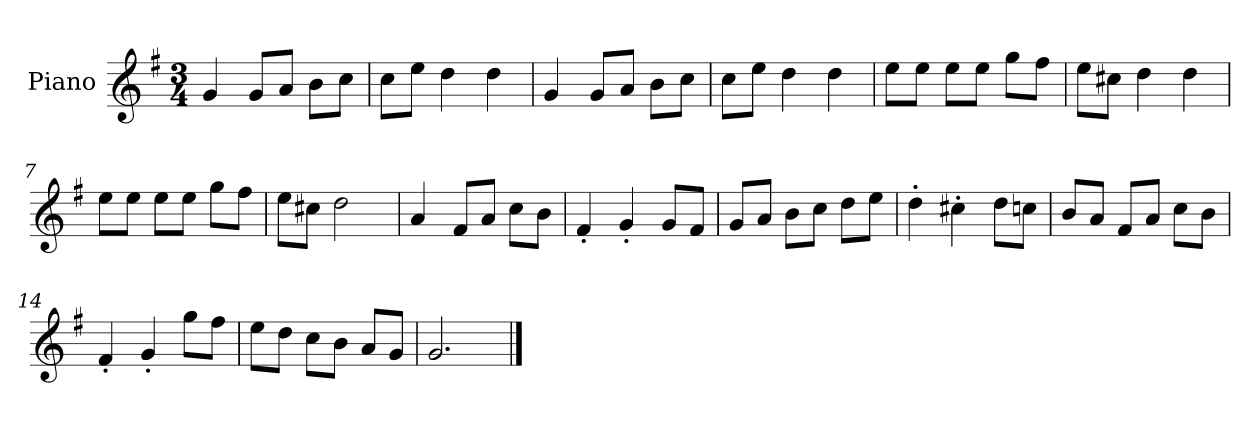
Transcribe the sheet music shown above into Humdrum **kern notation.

**kern
*part1
*staff1
*I"Piano
*I'P-no
*clefG2
*k[f#]
*M3/4
*MM179
=1
4g/
8g/L
8a/J
8b\L
8cc\J
=2
8cc\L
8ee\J
4dd\
4dd\
=3
4g/
8g/L
8a/J
8b\L
8cc\J
=4
8cc\L
8ee\J
4dd\
4dd\
=5
8ee\L
8ee\J
8ee\L
8ee\J
8gg\L
8ff#\J
=6
8ee\L
8cc#X\J
4dd\
4dd\
=7
8ee\L
8ee\J
8ee\L
8ee\J
8gg\L
8ff#\J
!!LO:LB:g=z
=8
8ee\L
8cc#X\J
2dd\
=9
4a/
8f#/L
8a/J
8cc\L
8b\J
=10
4f#'/
4g'/
8g/L
8f#/J
=11
8g/L
8a/J
8b\L
8cc\J
8dd\L
8ee\J
=12
4dd'\
4cc#X'\
8dd\L
8ccn\J
=13
8b/L
8a/J
8f#/L
8a/J
8cc\L
8b\J
=14
4f#'/
4g'/
8gg\L
8ff#\J
=15
8ee\L
8dd\J
8cc\L
8b\J
8a/L
8g/J
!!LO:LB:g=z
=16
2.g/
==
*-
